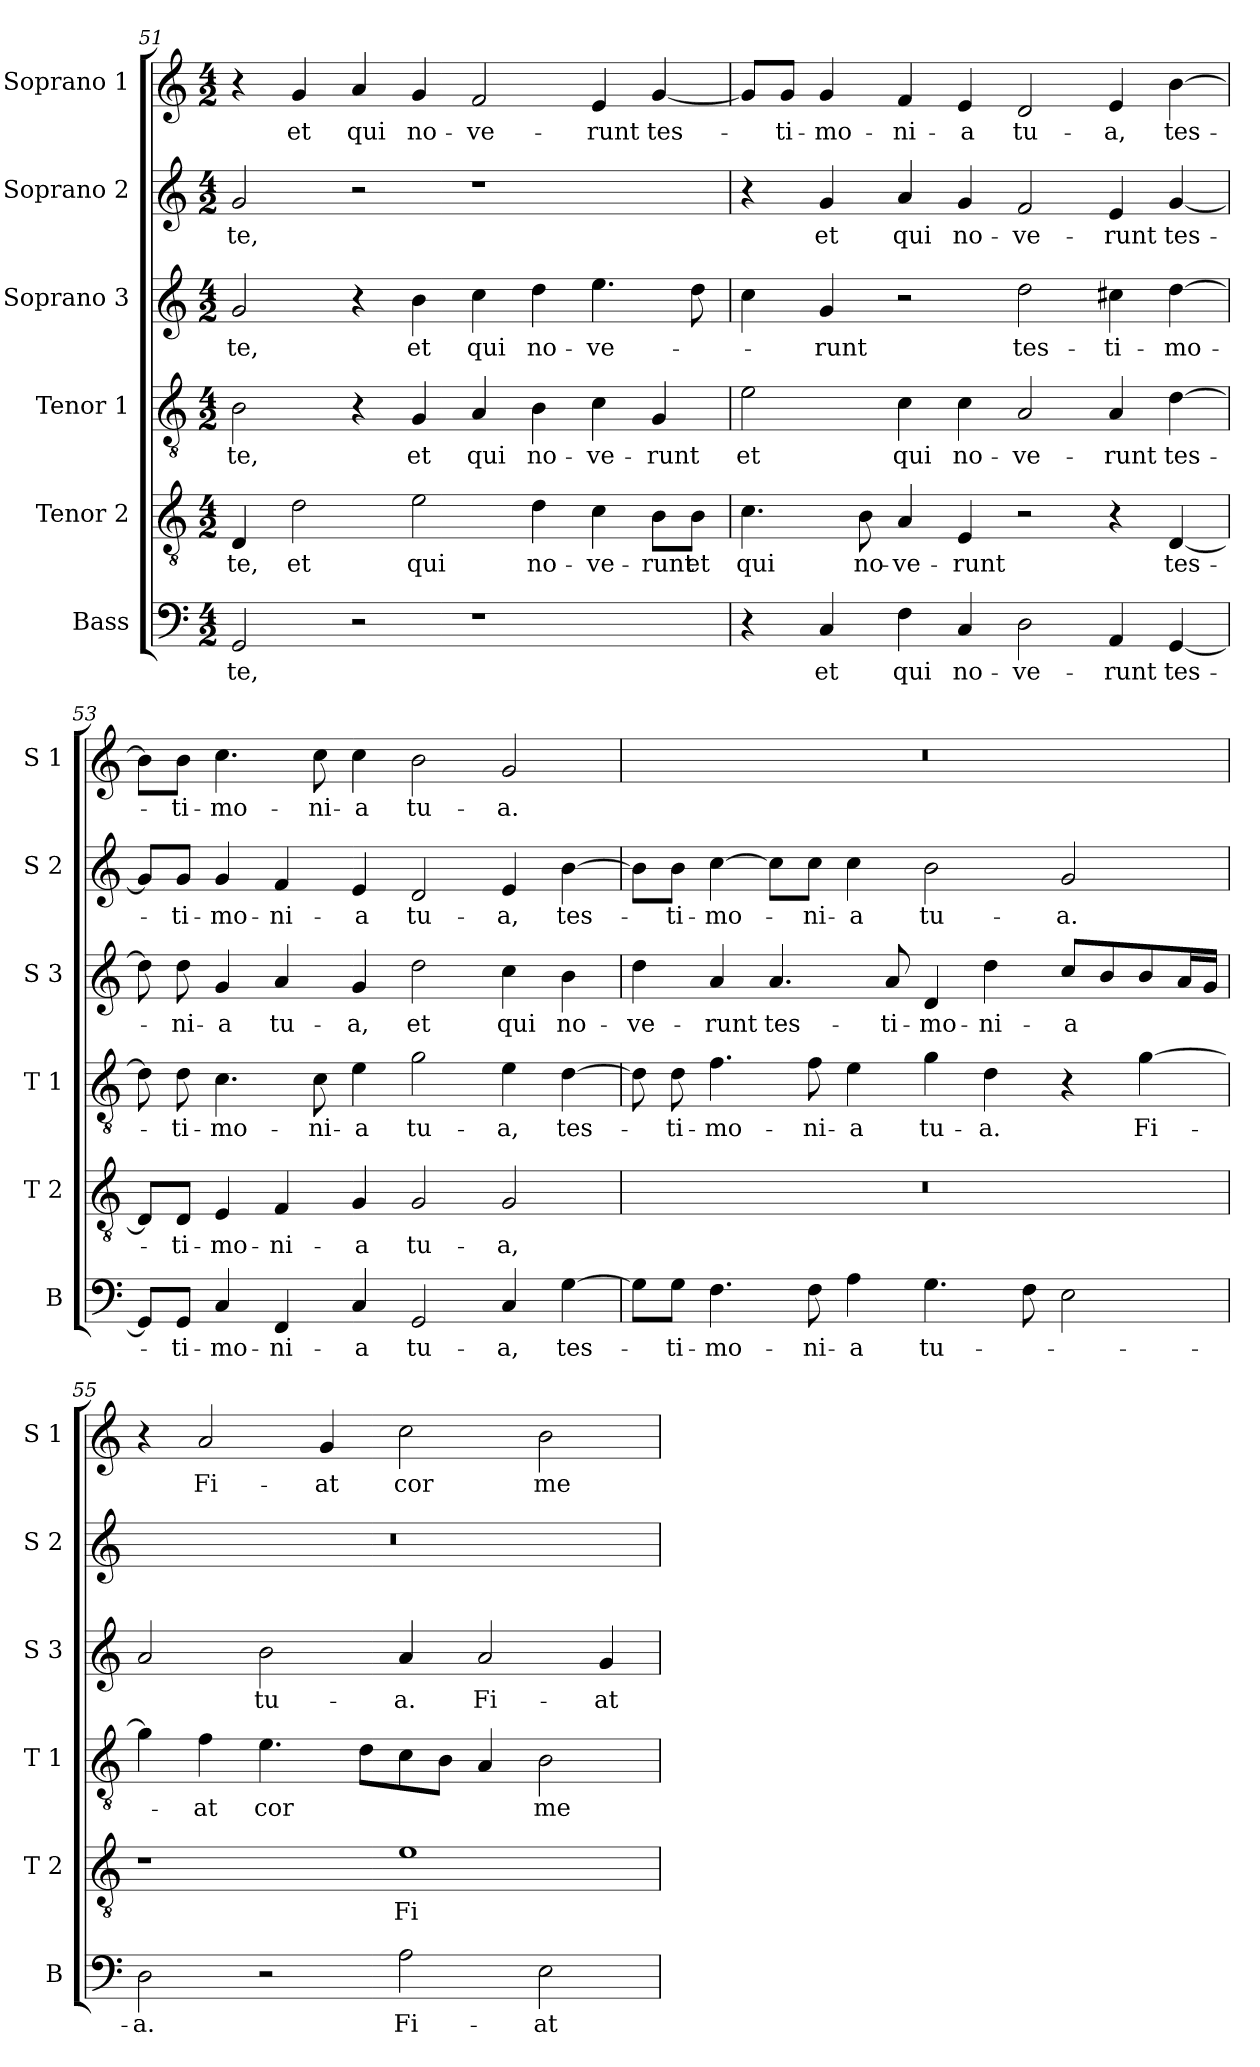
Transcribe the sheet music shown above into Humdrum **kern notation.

**kern	**text	**kern	**text	**kern	**text	**kern	**text	**kern	**text	**kern	**text
*part6	*part6	*part5	*part5	*part4	*part4	*part3	*part3	*part2	*part2	*part1	*part1
*staff6	*staff6	*staff5	*staff5	*staff4	*staff4	*staff3	*staff3	*staff2	*staff2	*staff1	*staff1
*I"Bass	*	*I"Tenor 2	*	*I"Tenor 1	*	*I"Soprano 3	*	*I"Soprano 2	*	*I"Soprano 1	*
*I'B	*	*I'T 2	*	*I'T 1	*	*I'S 3	*	*I'S 2	*	*I'S 1	*
*clefF4	*	*clefGv2	*	*clefGv2	*	*clefG2	*	*clefG2	*	*clefG2	*
*k[]	*	*k[]	*	*k[]	*	*k[]	*	*k[]	*	*k[]	*
*C:	*	*C:	*	*C:	*	*C:	*	*C:	*	*C:	*
*M4/2	*	*M4/2	*	*M4/2	*	*M4/2	*	*M4/2	*	*M4/2	*
=51	=51	=51	=51	=51	=51	=51	=51	=51	=51	=51	=51
!	!LO:LY:b	!	!LO:LY:b	!	!LO:LY:b	!	!LO:LY:b	!	!LO:LY:b	!	!
2GG/	te,	4D/	te,	2B\	te,	2g/	te,	2g/	te,	4r	.
!	!	!	!LO:LY:b	!	!	!	!	!	!	!	!LO:LY:b
.	.	2d\	et	.	.	.	.	.	.	4g/	et
!	!	!	!	!	!	!	!	!	!	!	!LO:LY:b
2r	.	.	.	4r	.	4r	.	2r	.	4a/	qui
!	!	!	!LO:LY:b	!	!LO:LY:b	!	!LO:LY:b	!	!	!	!LO:LY:b
.	.	2e\	qui	4G/	et	4b\	et	.	.	4g/	no-
!	!	!	!	!	!LO:LY:b	!	!LO:LY:b	!	!	!	!LO:LY:b
1r	.	.	.	4A/	qui	4cc\	qui	1r	.	2f/	-ve-
!	!	!	!LO:LY:b	!	!LO:LY:b	!	!LO:LY:b	!	!	!	!
.	.	4d\	no-	4B\	no-	4dd\	no-	.	.	.	.
!	!	!	!LO:LY:b	!	!LO:LY:b	!	!LO:LY:b	!	!	!	!LO:LY:b
.	.	4c\	-ve-	4c\	-ve-	4.ee\	-ve-	.	.	4e/	-runt
!	!	!	!LO:LY:b	!	!LO:LY:b	!	!	!	!	!	!LO:LY:b
.	.	8B\L	-runt	4G/	-runt	.	.	.	.	[4g/	tes-
!	!	!	!LO:LY:b	!	!	!	!	!	!	!	!
.	.	8B\J	et	.	.	8dd\	.	.	.	.	.
!!LO:LB:g=z
=52	=52	=52	=52	=52	=52	=52	=52	=52	=52	=52	=52
!	!	!	!LO:LY:b	!	!LO:LY:b	!	!	!	!	!	!
4r	.	4.c\	qui	2e\	et	4cc\	.	4r	.	8g/L]	.
!	!	!	!	!	!	!	!	!	!	!	!LO:LY:b
.	.	.	.	.	.	.	.	.	.	8g/J	-ti-
!	!LO:LY:b	!	!	!	!	!	!LO:LY:b	!	!LO:LY:b	!	!LO:LY:b
4C/	et	.	.	.	.	4g/	-runt	4g/	et	4g/	-mo-
!	!	!	!LO:LY:b	!	!	!	!	!	!	!	!
.	.	8B\	no-	.	.	.	.	.	.	.	.
!	!LO:LY:b	!	!LO:LY:b	!	!LO:LY:b	!	!	!	!LO:LY:b	!	!LO:LY:b
4F\	qui	4A/	-ve-	4c\	qui	2r	.	4a/	qui	4f/	-ni-
!	!LO:LY:b	!	!LO:LY:b	!	!LO:LY:b	!	!	!	!LO:LY:b	!	!LO:LY:b
4C/	no-	4E/	-runt	4c\	no-	.	.	4g/	no-	4e/	-a
!	!LO:LY:b	!	!	!	!LO:LY:b	!	!LO:LY:b	!	!LO:LY:b	!	!LO:LY:b
2D\	-ve-	2r	.	2A/	-ve-	2dd\	tes-	2f/	-ve-	2d/	tu-
!	!LO:LY:b	!	!	!	!LO:LY:b	!	!LO:LY:b	!	!LO:LY:b	!	!LO:LY:b
4AA/	-runt	4r	.	4A/	-runt	4cc#X\	-ti-	4e/	-runt	4e/	-a,
!	!LO:LY:b	!	!LO:LY:b	!	!LO:LY:b	!	!LO:LY:b	!	!LO:LY:b	!	!LO:LY:b
[4GG/	tes-	[4D/	tes-	[4d\	tes-	[4dd\	-mo-	[4g/	tes-	[4b\	tes-
=53	=53	=53	=53	=53	=53	=53	=53	=53	=53	=53	=53
8GG/L]	.	8D/L]	.	8d\]	.	8dd\]	.	8g/L]	.	8b\L]	.
!	!LO:LY:b	!	!LO:LY:b	!	!LO:LY:b	!	!LO:LY:b	!	!LO:LY:b	!	!LO:LY:b
8GG/J	-ti-	8D/J	-ti-	8d\	-ti-	8dd\	-ni-	8g/J	-ti-	8b\J	-ti-
!	!LO:LY:b	!	!LO:LY:b	!	!LO:LY:b	!	!LO:LY:b	!	!LO:LY:b	!	!LO:LY:b
4C/	-mo-	4E/	-mo-	4.c\	-mo-	4g/	-a	4g/	-mo-	4.cc\	-mo-
!	!LO:LY:b	!	!LO:LY:b	!	!	!	!LO:LY:b	!	!LO:LY:b	!	!
4FF/	-ni-	4F/	-ni-	.	.	4a/	tu-	4f/	-ni-	.	.
!	!	!	!	!	!LO:LY:b	!	!	!	!	!	!LO:LY:b
.	.	.	.	8c\	-ni-	.	.	.	.	8cc\	-ni-
!	!LO:LY:b	!	!LO:LY:b	!	!LO:LY:b	!	!LO:LY:b	!	!LO:LY:b	!	!LO:LY:b
4C/	-a	4G/	-a	4e\	-a	4g/	-a,	4e/	-a	4cc\	-a
!	!LO:LY:b	!	!LO:LY:b	!	!LO:LY:b	!	!LO:LY:b	!	!LO:LY:b	!	!LO:LY:b
2GG/	tu-	2G/	tu-	2g\	tu-	2dd\	et	2d/	tu-	2b\	tu-
!	!LO:LY:b	!	!LO:LY:b	!	!LO:LY:b	!	!LO:LY:b	!	!LO:LY:b	!	!LO:LY:b
4C/	-a,	2G/	-a,	4e\	-a,	4cc\	qui	4e/	-a,	2g/	-a.
!	!LO:LY:b	!	!	!	!LO:LY:b	!	!LO:LY:b	!	!LO:LY:b	!	!
[4G\	tes-	.	.	[4d\	tes-	4b\	no-	[4b\	tes-	.	.
=54	=54	=54	=54	=54	=54	=54	=54	=54	=54	=54	=54
!	!	!	!	!	!	!	!LO:LY:b	!	!	!	!
8G\L]	.	0r	.	8d\]	.	4dd\	-ve-	8b\L]	.	0r	.
!	!LO:LY:b	!	!	!	!LO:LY:b	!	!	!	!LO:LY:b	!	!
8G\J	-ti-	.	.	8d\	-ti-	.	.	8b\J	-ti-	.	.
!	!LO:LY:b	!	!	!	!LO:LY:b	!	!LO:LY:b	!	!LO:LY:b	!	!
4.F\	-mo-	.	.	4.f\	-mo-	4a/	-runt	[4cc\	-mo-	.	.
!	!	!	!	!	!	!	!LO:LY:b	!	!	!	!
.	.	.	.	.	.	4.a/	tes-	8cc\L]	.	.	.
!	!LO:LY:b	!	!	!	!LO:LY:b	!	!	!	!LO:LY:b	!	!
8F\	-ni-	.	.	8f\	-ni-	.	.	8cc\J	-ni-	.	.
!	!LO:LY:b	!	!	!	!LO:LY:b	!	!	!	!LO:LY:b	!	!
4A\	-a	.	.	4e\	-a	.	.	4cc\	-a	.	.
!	!	!	!	!	!	!	!LO:LY:b	!	!	!	!
.	.	.	.	.	.	8a/	-ti-	.	.	.	.
!	!LO:LY:b	!	!	!	!LO:LY:b	!	!LO:LY:b	!	!LO:LY:b	!	!
4.G\	tu-	.	.	4g\	tu-	4d/	-mo-	2b\	tu-	.	.
!	!	!	!	!	!LO:LY:b	!	!LO:LY:b	!	!	!	!
.	.	.	.	4d\	-a.	4dd\	-ni-	.	.	.	.
8F\	.	.	.	.	.	.	.	.	.	.	.
!	!	!	!	!	!	!	!LO:LY:b	!	!LO:LY:b	!	!
2E\	.	.	.	4r	.	8cc/L	-a	2g/	-a.	.	.
.	.	.	.	.	.	8b/	.	.	.	.	.
!	!	!	!	!	!LO:LY:b	!	!	!	!	!	!
.	.	.	.	[4g\	Fi-	8b/	.	.	.	.	.
.	.	.	.	.	.	16a/L	.	.	.	.	.
.	.	.	.	.	.	16g/JJ	.	.	.	.	.
!!LO:PB:g=z
=55	=55	=55	=55	=55	=55	=55	=55	=55	=55	=55	=55
!	!LO:LY:b	!	!	!	!	!	!	!	!	!	!
2D\	-a.	1r	.	4g\]	.	2a/	.	0r	.	4r	.
!	!	!	!	!	!LO:LY:b	!	!	!	!	!	!LO:LY:b
.	.	.	.	4f\	-at	.	.	.	.	2a/	Fi-
!	!	!	!	!	!LO:LY:b	!	!LO:LY:b	!	!	!	!
2r	.	.	.	4.e\	cor	2b\	tu-	.	.	.	.
!	!	!	!	!	!	!	!	!	!	!	!LO:LY:b
.	.	.	.	.	.	.	.	.	.	4g/	-at
.	.	.	.	8d\L	.	.	.	.	.	.	.
!	!LO:LY:b	!	!LO:LY:b	!	!	!	!LO:LY:b	!	!	!	!LO:LY:b
2A\	Fi-	1e	Fi-	8c\	.	4a/	-a.	.	.	2cc\	cor
.	.	.	.	8B\J	.	.	.	.	.	.	.
!	!	!	!	!	!	!	!LO:LY:b	!	!	!	!
.	.	.	.	4A/	.	2a/	Fi-	.	.	.	.
!	!LO:LY:b	!	!	!	!LO:LY:b	!	!	!	!	!	!LO:LY:b
2E\	-at	.	.	2B\	me-	.	.	.	.	2b\	me-
!	!	!	!	!	!	!	!LO:LY:b	!	!	!	!
.	.	.	.	.	.	4g/	-at	.	.	.	.
=	=	=	=	=	=	=	=	=	=	=	=
*-	*-	*-	*-	*-	*-	*-	*-	*-	*-	*-	*-
